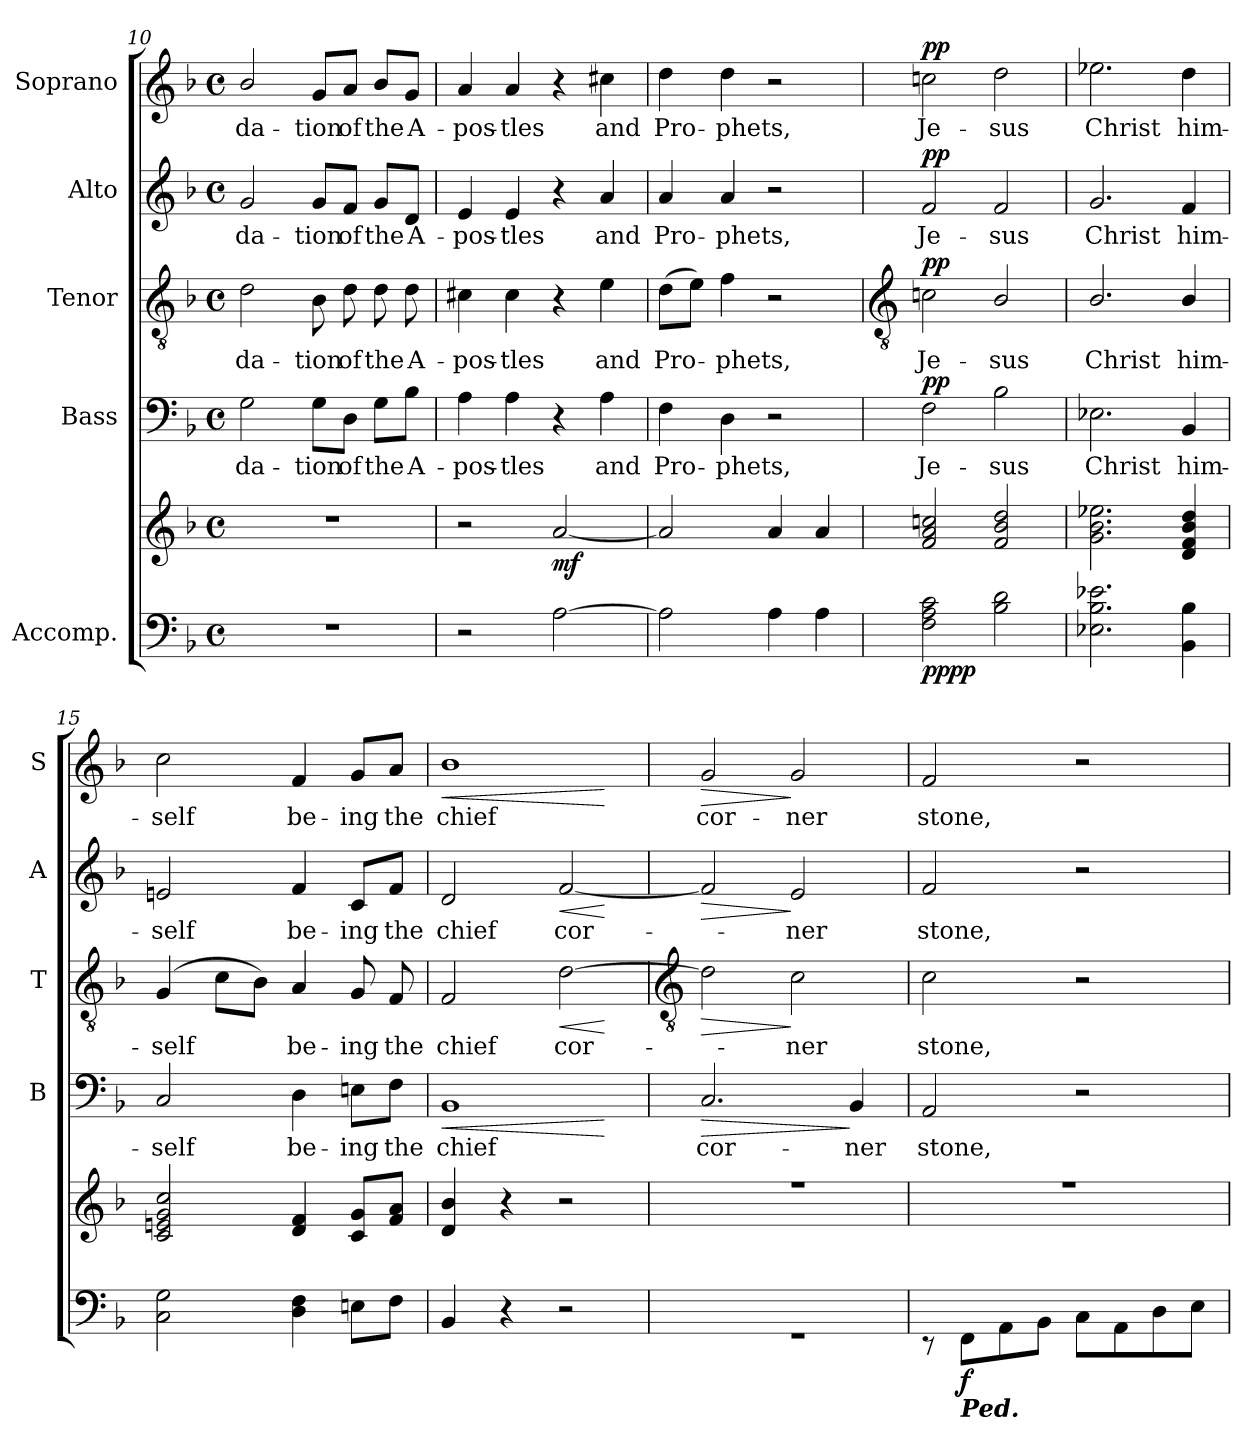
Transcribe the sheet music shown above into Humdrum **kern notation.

**kern	**kern	**dynam	**kern	**text	**dynam	**kern	**text	**dynam	**kern	**text	**dynam	**kern	**text	**dynam
*part5	*part5	*part5	*part4	*part4	*part4	*part3	*part3	*part3	*part2	*part2	*part2	*part1	*part1	*part1
*staff6	*staff5	*staff5/6	*staff4	*staff4	*staff4	*staff3	*staff3	*staff3	*staff2	*staff2	*staff2	*staff1	*staff1	*staff1
*I"Accomp.	*	*	*I"Bass	*	*	*I"Tenor	*	*	*I"Alto	*	*	*I"Soprano	*	*
*	*	*	*I'B	*	*	*I'T	*	*	*I'A	*	*	*I'S	*	*
*clefF4	*clefG2	*	*clefF4	*	*	*clefGv2	*	*	*clefG2	*	*	*clefG2	*	*
*k[b-]	*k[b-]	*	*k[b-]	*	*	*k[b-]	*	*	*k[b-]	*	*	*k[b-]	*	*
*F:	*F:	*	*F:	*	*	*F:	*	*	*F:	*	*	*F:	*	*
*M4/4	*M4/4	*	*M4/4	*	*	*M4/4	*	*	*M4/4	*	*	*M4/4	*	*
*met(c)	*met(c)	*	*met(c)	*	*	*met(c)	*	*	*met(c)	*	*	*met(c)	*	*
=10	=10	=10	=10	=10	=10	=10	=10	=10	=10	=10	=10	=10	=10	=10
!	!	!	!	!LO:LY:b	!	!	!LO:LY:b	!	!	!LO:LY:b	!	!	!LO:LY:b	!
1r	1r	.	2G	-da-	.	2d	-da-	.	2g	-da-	.	2b-/	-da-	.
!	!	!	!	!LO:LY:b	!	!	!LO:LY:b	!	!	!LO:LY:b	!	!	!LO:LY:b	!
.	.	.	8G\L	-tion	.	8B-	-tion	.	8g/L	-tion	.	8g/L	-tion	.
!	!	!	!	!LO:LY:b	!	!	!LO:LY:b	!	!	!LO:LY:b	!	!	!LO:LY:b	!
.	.	.	8D\J	of	.	8d	of	.	8f/J	of	.	8a/J	of	.
!	!	!	!	!LO:LY:b	!	!	!LO:LY:b	!	!	!LO:LY:b	!	!	!LO:LY:b	!
.	.	.	8G\L	the	.	8d\	the	.	8g/L	the	.	8b-/L	the	.
!	!	!	!	!LO:LY:b	!	!	!LO:LY:b	!	!	!LO:LY:b	!	!	!LO:LY:b	!
.	.	.	8B-\J	A-	.	8d	A-	.	8d/J	A-	.	8g/J	A-	.
=11	=11	=11	=11	=11	=11	=11	=11	=11	=11	=11	=11	=11	=11	=11
!	!	!	!	!LO:LY:b	!	!	!LO:LY:b	!	!	!LO:LY:b	!	!	!LO:LY:b	!
2r	2r	.	4A	-pos-	.	4c#X	-pos-	.	4e	-pos-	.	4a	-pos-	.
!	!	!	!	!LO:LY:b	!	!	!LO:LY:b	!	!	!LO:LY:b	!	!	!LO:LY:b	!
.	.	.	4A	-tles	.	4c#	-tles	.	4e	-tles	.	4a	-tles	.
!	!	!LO:DY:b	!	!	!	!	!	!	!	!	!	!	!	!
[2A	[2a	mf	4r	.	.	4r	.	.	4r	.	.	4r	.	.
!	!	!	!	!LO:LY:b	!	!	!LO:LY:b	!	!	!LO:LY:b	!	!	!LO:LY:b	!
.	.	.	4A	and	.	4e	and	.	4a	and	.	4cc#X	and	.
=12	=12	=12	=12	=12	=12	=12	=12	=12	=12	=12	=12	=12	=12	=12
!	!	!	!	!LO:LY:b	!	!	!LO:LY:b	!	!	!LO:LY:b	!	!	!LO:LY:b	!
2A]	2a]	.	4F	Pro-	.	(>8dL	Pro-	.	4a	Pro-	.	4dd	Pro-	.
.	.	.	.	.	.	8eJ)	.	.	.	.	.	.	.	.
!	!	!	!	!LO:LY:b	!	!	!LO:LY:b	!	!	!LO:LY:b	!	!	!LO:LY:b	!
.	.	.	4D	-phets,	.	4f	phets,	.	4a	-phets,	.	4dd	-phets,	.
4A	4a	.	2r	.	.	2r	.	.	2r	.	.	2r	.	.
4A	4a	.	.	.	.	.	.	.	.	.	.	.	.	.
!!LO:LB:g=z
=13	=13	=13	=13	=13	=13	=13	=13	=13	=13	=13	=13	=13	=13	=13
*	*	*	*	*	*	*clefGv2	*	*	*	*	*	*	*	*
!	!	!LO:DY:b=2	!	!LO:LY:b	!	!	!LO:LY:b	!	!	!LO:LY:b	!	!	!LO:LY:b	!
!	!	!LO:DY:n=1:b	!	!	!LO:DY:b	!	!	!LO:DY:b	!	!	!LO:DY:b	!	!	!LO:DY:b
2F 2A 2c	2f 2a 2ccn	pp pp	2F	Je-	pp	2cn	Je-	pp	2f	Je-	pp	2ccn	Je-	pp
!	!	!	!	!LO:LY:b	!	!	!LO:LY:b	!	!	!LO:LY:b	!	!	!LO:LY:b	!
2B- 2d	2f 2b- 2dd	.	2B-	-sus	.	2B-/	-sus	.	2f	-sus	.	2dd	-sus	.
=14	=14	=14	=14	=14	=14	=14	=14	=14	=14	=14	=14	=14	=14	=14
!	!	!	!	!LO:LY:b	!	!	!LO:LY:b	!	!	!LO:LY:b	!	!	!LO:LY:b	!
2.E-X 2.B- 2.e-X	2.g 2.b- 2.ee-X	.	2.E-X	Christ	.	2.B-/	Christ	.	2.g	Christ	.	2.ee-X	Christ	.
!	!	!	!	!LO:LY:b	!	!	!LO:LY:b	!	!	!LO:LY:b	!	!	!LO:LY:b	!
4BB- 4B-	4d 4f 4b- 4dd	.	4BB-	him-	.	4B-/	him-	.	4f	him-	.	4dd	him-	.
=15	=15	=15	=15	=15	=15	=15	=15	=15	=15	=15	=15	=15	=15	=15
!	!	!	!	!LO:LY:b	!	!	!LO:LY:b	!	!	!LO:LY:b	!	!	!LO:LY:b	!
2C 2G	2c 2en 2g 2cc	.	2C	-self	.	(>4G	-self	.	2en	-self	.	2cc	-self	.
.	.	.	.	.	.	8cL	.	.	.	.	.	.	.	.
.	.	.	.	.	.	8B-J)	.	.	.	.	.	.	.	.
!	!	!	!	!LO:LY:b	!	!	!LO:LY:b	!	!	!LO:LY:b	!	!	!LO:LY:b	!
4D 4F	4d 4f	.	4D	be-	.	4A	be-	.	4f	be-	.	4f	be-	.
!	!	!	!	!LO:LY:b	!	!	!LO:LY:b	!	!	!LO:LY:b	!	!	!LO:LY:b	!
8EnL	8c 8gL	.	8En\L	-ing	.	8G	-ing	.	8c/L	-ing	.	8g/L	-ing	.
!	!	!	!	!LO:LY:b	!	!	!LO:LY:b	!	!	!LO:LY:b	!	!	!LO:LY:b	!
8FJ	8f 8aJ	.	8F\J	the	.	8F	the	.	8f/J	the	.	8a/J	the	.
=16	=16	=16	=16	=16	=16	=16	=16	=16	=16	=16	=16	=16	=16	=16
!	!	!	!	!LO:LY:b	!LO:HP:b	!	!LO:LY:b	!	!	!LO:LY:b	!	!	!LO:LY:b	!LO:HP:b
4BB-	4d 4b-	.	1BB-	chief	<	2F	chief	.	2d	chief	.	1b-	chief	<
4r	4r	.	.	.	.	.	.	.	.	.	.	.	.	.
!	!	!	!	!	!	!	!LO:LY:b	!LO:HP:b	!	!LO:LY:b	!LO:HP:b	!	!	!
2r	2r	.	.	.	.	[2d	cor-	<	[2f	cor-	<	.	.	.
.	.	.	.	.	[	.	.	[	.	.	[	.	.	[
!!LO:LB:g=z
=17	=17	=17	=17	=17	=17	=17	=17	=17	=17	=17	=17	=17	=17	=17
*	*	*	*	*	*	*clefGv2	*	*	*	*	*	*	*	*
*^	*^	*	*	*	*	*	*	*	*	*	*	*	*	*
!	!	!	!	!	!	!LO:LY:b	!LO:HP:b	!	!	!LO:HP:b	!	!	!LO:HP:b	!	!LO:LY:b	!LO:HP:b
1ryy	1r	1r	1ryy	.	2.C	cor-	>	2d]	.	>	2f]	.	>	2g	cor-	>
!	!	!	!	!	!	!	!	!	!LO:LY:b	!	!	!LO:LY:b	!	!	!LO:LY:b	!
.	.	.	.	.	.	.	.	2c	ner	]	2e	ner	]	2g	-ner	]
!	!	!	!	!	!	!LO:LY:b	!	!	!	!	!	!	!	!	!	!
.	.	.	.	.	4BB-	-ner	]	.	.	.	.	.	.	.	.	.
=18	=18	=18	=18	=18	=18	=18	=18	=18	=18	=18	=18	=18	=18	=18	=18	=18
!	!	!	!	!	!	!LO:LY:b	!	!	!LO:LY:b	!	!	!LO:LY:b	!	!	!LO:LY:b	!
1ryy	8r	1r	1ryy	.	2AA	stone,	.	2c	stone,	.	2f	stone,	.	2f	stone,	.
!	!LO:TX:b:Bi:t=Ped.	!	!	!	!	!	!	!	!	!	!	!	!	!	!	!
!	!	!	!	!LO:DY:b=2	!	!	!	!	!	!	!	!	!	!	!	!
.	8FF\L	.	.	f	.	.	.	.	.	.	.	.	.	.	.	.
.	8AA\	.	.	.	.	.	.	.	.	.	.	.	.	.	.	.
.	8BB-\J	.	.	.	.	.	.	.	.	.	.	.	.	.	.	.
.	8C\L	.	.	.	2r	.	.	2r	.	.	2r	.	.	2r	.	.
.	8AA\	.	.	.	.	.	.	.	.	.	.	.	.	.	.	.
.	8D\	.	.	.	.	.	.	.	.	.	.	.	.	.	.	.
.	8E\J	.	.	.	.	.	.	.	.	.	.	.	.	.	.	.
*v	*v	*	*	*	*	*	*	*	*	*	*	*	*	*	*	*
*	*v	*v	*	*	*	*	*	*	*	*	*	*	*	*	*
=	=	=	=	=	=	=	=	=	=	=	=	=	=	=
*-	*-	*-	*-	*-	*-	*-	*-	*-	*-	*-	*-	*-	*-	*-
